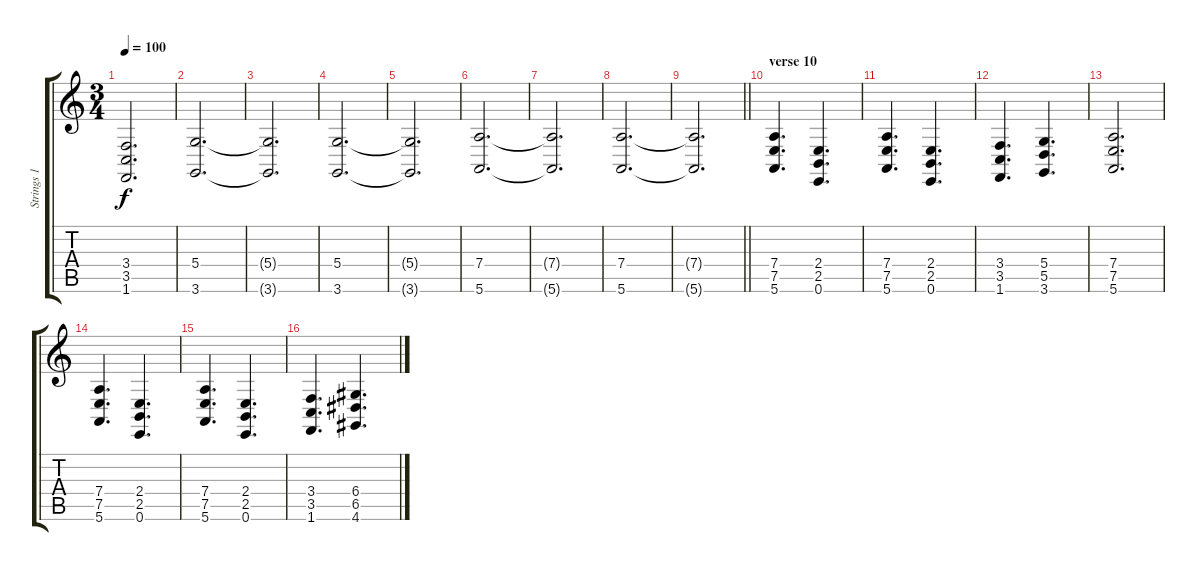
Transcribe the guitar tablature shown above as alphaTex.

\track ("Strings 1" "Strings 1") {instrument stringensemble1}
\staff {score tabs}
\tuning (E4 B3 G3 D3 A2 E2) {hide}
\ts (3 4)
\tempo 100
\clef g2
\ks c
(3.4 3.5 1.6).2{d dy f} |
(5.4 3.6).2{d} |
(5.4{t} 3.6{t}).2{d} |
(5.4 3.6).2{d} |
(5.4{t} 3.6{t}).2{d} |
(7.4 5.6).2{d} |
(7.4{t} 5.6{t}).2{d} |
(7.4 5.6).2{d} |
\barLineRight lightlight
(7.4{t} 5.6{t}).2{d} |
\section ("" "verse 10")
(7.4 7.5 5.6).4{d} (2.4 2.5 0.6).4{d} |
(7.4 7.5 5.6).4{d} (2.4 2.5 0.6).4{d} |
(3.4 3.5 1.6).4{d} (5.4 5.5 3.6).4{d} |
(7.4 7.5 5.6).2{d} |
(7.4 7.5 5.6).4{d} (2.4 2.5 0.6).4{d} |
(7.4 7.5 5.6).4{d} (2.4 2.5 0.6).4{d} |
(3.4 3.5 1.6).4{d} (6.4 6.5 4.6).4{d}
